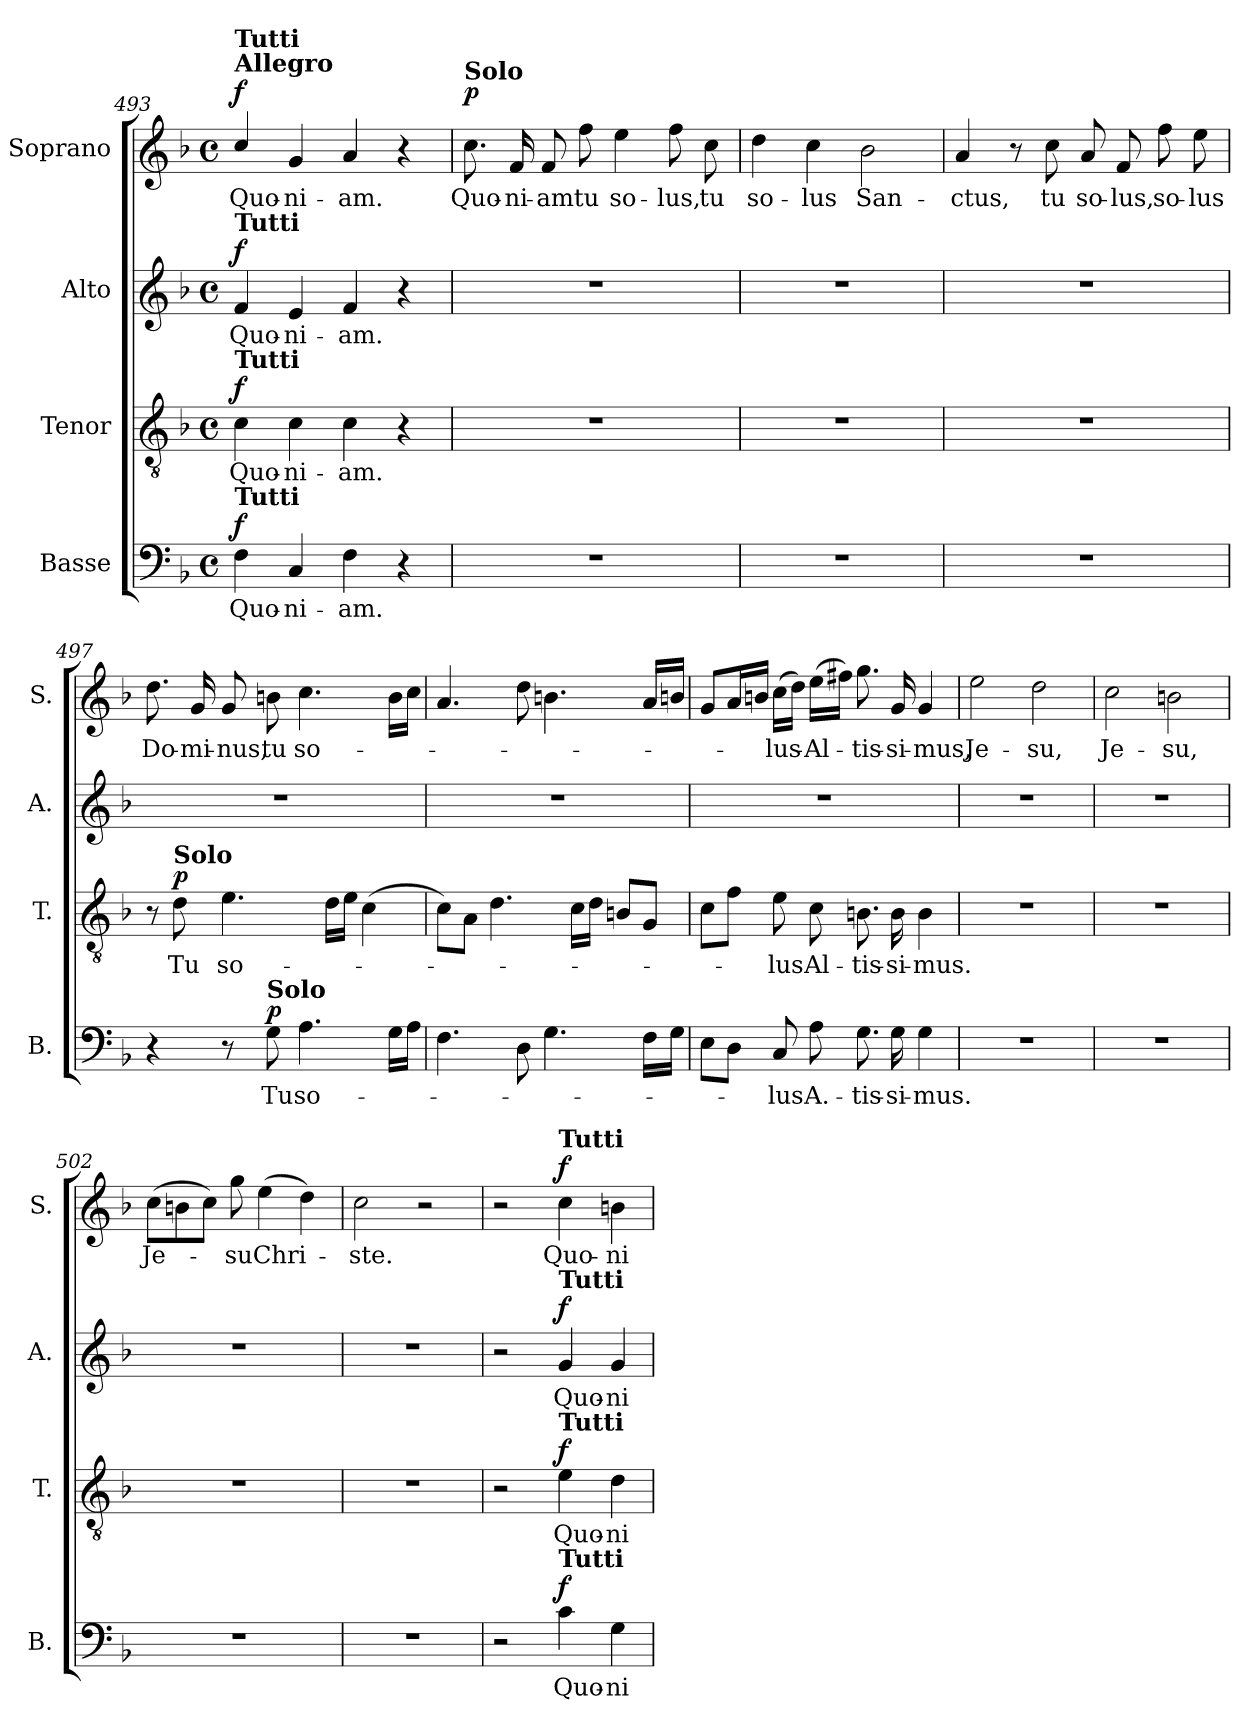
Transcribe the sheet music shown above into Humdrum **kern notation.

**kern	**text	**dynam	**kern	**text	**dynam	**kern	**text	**dynam	**kern	**text	**dynam
*part4	*part4	*part4	*part3	*part3	*part3	*part2	*part2	*part2	*part1	*part1	*part1
*staff4	*staff4	*staff4	*staff3	*staff3	*staff3	*staff2	*staff2	*staff2	*staff1	*staff1	*staff1
*I"Basse	*	*	*I"Tenor	*	*	*I"Alto	*	*	*I"Soprano	*	*
*I'B.	*	*	*I'T.	*	*	*I'A.	*	*	*I'S.	*	*
*clefF4	*	*	*clefGv2	*	*	*clefG2	*	*	*clefG2	*	*
*k[b-]	*	*	*k[b-]	*	*	*k[b-]	*	*	*k[b-]	*	*
*M4/4	*	*	*M4/4	*	*	*M4/4	*	*	*M4/4	*	*
*met(c)	*	*	*met(c)	*	*	*met(c)	*	*	*met(c)	*	*
*MM100	*	*	*MM100	*	*	*MM100	*	*	*MM100	*	*
=493	=493	=493	=493	=493	=493	=493	=493	=493	=493	=493	=493
!	!	!	!	!	!	!	!	!	!LO:TX:a:B:t=Allegro	!	!
!	!	!	!	!	!	!	!	!	!LO:TX:a:B:t=Tutti	!	!
!	!	!	!	!	!	!LO:TX:a:B:t=Tutti	!	!	!	!	!
!	!	!	!LO:TX:a:B:t=Tutti	!	!	!	!	!	!	!	!
!LO:TX:a:B:t=Tutti	!	!	!	!	!	!	!	!	!	!	!
!	!LO:LY:b	!LO:DY:a	!	!LO:LY:b	!LO:DY:a	!	!LO:LY:b	!LO:DY:a	!	!LO:LY:b	!LO:DY:a
4F\	Quo-	f	4c\	Quo-	f	4f/	Quo-	f	4cc/	Quo-	f
!	!LO:LY:b	!	!	!LO:LY:b	!	!	!LO:LY:b	!	!	!LO:LY:b	!
4C/	-ni-	.	4c\	-ni-	.	4e/	-ni-	.	4g/	-ni-	.
!	!LO:LY:b	!	!	!LO:LY:b	!	!	!LO:LY:b	!	!	!LO:LY:b	!
4F\	-am.	.	4c\	-am.	.	4f/	-am.	.	4a/	-am.	.
4r	.	.	4r	.	.	4r	.	.	4r	.	.
=494	=494	=494	=494	=494	=494	=494	=494	=494	=494	=494	=494
!	!	!	!	!	!	!	!	!	!LO:TX:a:B:t=Solo	!	!
!	!	!	!	!	!	!	!	!	!	!LO:LY:b	!LO:DY:a
1r	.	.	1r	.	.	1r	.	.	8.cc\	Quo-	p
!	!	!	!	!	!	!	!	!	!	!LO:LY:b	!
.	.	.	.	.	.	.	.	.	16f/	-ni-	.
!	!	!	!	!	!	!	!	!	!	!LO:LY:b	!
.	.	.	.	.	.	.	.	.	8f/	-am	.
!	!	!	!	!	!	!	!	!	!	!LO:LY:b	!
.	.	.	.	.	.	.	.	.	8ff\	tu	.
!	!	!	!	!	!	!	!	!	!	!LO:LY:b	!
.	.	.	.	.	.	.	.	.	4ee\	so-	.
!	!	!	!	!	!	!	!	!	!	!LO:LY:b	!
.	.	.	.	.	.	.	.	.	8ff\	-lus,	.
!	!	!	!	!	!	!	!	!	!	!LO:LY:b	!
.	.	.	.	.	.	.	.	.	8cc\	tu	.
=495	=495	=495	=495	=495	=495	=495	=495	=495	=495	=495	=495
!	!	!	!	!	!	!	!	!	!	!LO:LY:b	!
1r	.	.	1r	.	.	1r	.	.	4dd\	so-	.
!	!	!	!	!	!	!	!	!	!	!LO:LY:b	!
.	.	.	.	.	.	.	.	.	4cc\	-lus	.
!	!	!	!	!	!	!	!	!	!	!LO:LY:b	!
.	.	.	.	.	.	.	.	.	2b-\	San-	.
=496	=496	=496	=496	=496	=496	=496	=496	=496	=496	=496	=496
!	!	!	!	!	!	!	!	!	!	!LO:LY:b	!
1r	.	.	1r	.	.	1r	.	.	4a/	-ctus,	.
.	.	.	.	.	.	.	.	.	8r	.	.
!	!	!	!	!	!	!	!	!	!	!LO:LY:b	!
.	.	.	.	.	.	.	.	.	8cc\	tu	.
!	!	!	!	!	!	!	!	!	!	!LO:LY:b	!
.	.	.	.	.	.	.	.	.	8a/	so-	.
!	!	!	!	!	!	!	!	!	!	!LO:LY:b	!
.	.	.	.	.	.	.	.	.	8f/	-lus,	.
!	!	!	!	!	!	!	!	!	!	!LO:LY:b	!
.	.	.	.	.	.	.	.	.	8ff\	so-	.
!	!	!	!	!	!	!	!	!	!	!LO:LY:b	!
.	.	.	.	.	.	.	.	.	8ee\	-lus	.
=497	=497	=497	=497	=497	=497	=497	=497	=497	=497	=497	=497
!	!	!	!	!	!	!	!	!	!	!LO:LY:b	!
4r	.	.	8r	.	.	1r	.	.	8.dd\	Do-	.
!	!	!	!LO:TX:a:B:t=Solo	!	!	!	!	!	!	!	!
!	!	!	!	!LO:LY:b	!LO:DY:a	!	!	!	!	!	!
.	.	.	8d\	Tu	p	.	.	.	.	.	.
!	!	!	!	!	!	!	!	!	!	!LO:LY:b	!
.	.	.	.	.	.	.	.	.	16g/	-mi-	.
!	!	!	!	!LO:LY:b	!	!	!	!	!	!LO:LY:b	!
8r	.	.	4.e\	so-	.	.	.	.	8g/	-nus,	.
!LO:TX:a:B:t=Solo	!	!	!	!	!	!	!	!	!	!	!
!	!LO:LY:b	!LO:DY:a	!	!	!	!	!	!	!	!LO:LY:b	!
8G\	Tu	p	.	.	.	.	.	.	8bn\	tu	.
!	!LO:LY:b	!	!	!	!	!	!	!	!	!LO:LY:b	!
4.A\	so-	.	.	.	.	.	.	.	4.cc\	so-	.
.	.	.	16d\LL	.	.	.	.	.	.	.	.
.	.	.	16e\JJ	.	.	.	.	.	.	.	.
.	.	.	(>4c\	.	.	.	.	.	.	.	.
16G\LL	.	.	.	.	.	.	.	.	16b\LL	.	.
16A\JJ	.	.	.	.	.	.	.	.	16cc\JJ	.	.
!!LO:LB:g=z
=498	=498	=498	=498	=498	=498	=498	=498	=498	=498	=498	=498
4.F\	.	.	8c\L)	.	.	1r	.	.	4.a/	.	.
.	.	.	8A\J	.	.	.	.	.	.	.	.
.	.	.	4.d\	.	.	.	.	.	.	.	.
8D\	.	.	.	.	.	.	.	.	8dd\	.	.
4.G\	.	.	.	.	.	.	.	.	4.bn\	.	.
.	.	.	16c\LL	.	.	.	.	.	.	.	.
.	.	.	16d\JJ	.	.	.	.	.	.	.	.
.	.	.	8Bn/L	.	.	.	.	.	.	.	.
16F\LL	.	.	8G/J	.	.	.	.	.	16a/LL	.	.
16G\JJ	.	.	.	.	.	.	.	.	16bn/JJ	.	.
=499	=499	=499	=499	=499	=499	=499	=499	=499	=499	=499	=499
8E\L	.	.	8c\L	.	.	1r	.	.	8g/L	.	.
8D\J	.	.	8f\J	.	.	.	.	.	16a/L	.	.
.	.	.	.	.	.	.	.	.	16bn/JJ	.	.
!	!LO:LY:b	!	!	!LO:LY:b	!	!	!	!	!	!LO:LY:b	!
8C/	-lus	.	8e\	-lus	.	.	.	.	(16cc\LL	-lus-	.
.	.	.	.	.	.	.	.	.	16dd\JJ)	.	.
!	!LO:LY:b	!	!	!LO:LY:b	!	!	!	!	!	!LO:LY:b	!
8A\	A.-	.	8c\	Al-	.	.	.	.	(16ee\LL	-Al-	.
.	.	.	.	.	.	.	.	.	16ff#X\JJ)	.	.
!	!LO:LY:b	!	!	!LO:LY:b	!	!	!	!	!	!LO:LY:b	!
8.G\	-tis-	.	8.Bn\	-tis-	.	.	.	.	8.gg\	-tis-	.
!	!LO:LY:b	!	!	!LO:LY:b	!	!	!	!	!	!LO:LY:b	!
16G\	-si-	.	16B\	-si-	.	.	.	.	16g/	-si-	.
!	!LO:LY:b	!	!	!LO:LY:b	!	!	!	!	!	!LO:LY:b	!
4G\	-mus.	.	4B\	-mus.	.	.	.	.	4g/	-mus,	.
=500	=500	=500	=500	=500	=500	=500	=500	=500	=500	=500	=500
!	!	!	!	!	!	!	!	!	!	!LO:LY:b	!
1r	.	.	1r	.	.	1r	.	.	2ee\	Je-	.
!	!	!	!	!	!	!	!	!	!	!LO:LY:b	!
.	.	.	.	.	.	.	.	.	2dd\	-su,	.
=501	=501	=501	=501	=501	=501	=501	=501	=501	=501	=501	=501
!	!	!	!	!	!	!	!	!	!	!LO:LY:b	!
1r	.	.	1r	.	.	1r	.	.	2cc\	Je-	.
!	!	!	!	!	!	!	!	!	!	!LO:LY:b	!
.	.	.	.	.	.	.	.	.	2bn\	-su,	.
=502	=502	=502	=502	=502	=502	=502	=502	=502	=502	=502	=502
!	!	!	!	!	!	!	!	!	!	!LO:LY:b	!
1r	.	.	1r	.	.	1r	.	.	(8cc\L	Je-	.
.	.	.	.	.	.	.	.	.	8bn\	.	.
.	.	.	.	.	.	.	.	.	8cc\J)	.	.
!	!	!	!	!	!	!	!	!	!	!LO:LY:b	!
.	.	.	.	.	.	.	.	.	8gg\	-su	.
!	!	!	!	!	!	!	!	!	!	!LO:LY:b	!
.	.	.	.	.	.	.	.	.	(4ee\	Chri-	.
.	.	.	.	.	.	.	.	.	4dd\)	.	.
=503	=503	=503	=503	=503	=503	=503	=503	=503	=503	=503	=503
!	!	!	!	!	!	!	!	!	!	!LO:LY:b	!
1r	.	.	1r	.	.	1r	.	.	2cc\	-ste.	.
.	.	.	.	.	.	.	.	.	2r	.	.
!!LO:LB:g=z
=504	=504	=504	=504	=504	=504	=504	=504	=504	=504	=504	=504
2r	.	.	2r	.	.	2r	.	.	2r	.	.
!	!	!	!	!	!	!	!	!	!LO:TX:a:B:t=Tutti	!	!
!	!	!	!	!	!	!LO:TX:a:B:t=Tutti	!	!	!	!	!
!	!	!	!LO:TX:a:B:t=Tutti	!	!	!	!	!	!	!	!
!LO:TX:a:B:t=Tutti	!	!	!	!	!	!	!	!	!	!	!
!	!LO:LY:b	!LO:DY:a	!	!LO:LY:b	!LO:DY:a	!	!LO:LY:b	!LO:DY:a	!	!LO:LY:b	!LO:DY:a
4c\	Quo-	f	4e\	Quo-	f	4g/	Quo-	f	4cc\	Quo-	f
!	!LO:LY:b	!	!	!LO:LY:b	!	!	!LO:LY:b	!	!	!LO:LY:b	!
4G\	-ni-	.	4d\	-ni-	.	4g/	-ni-	.	4bn\	-ni-	.
=	=	=	=	=	=	=	=	=	=	=	=
*-	*-	*-	*-	*-	*-	*-	*-	*-	*-	*-	*-
